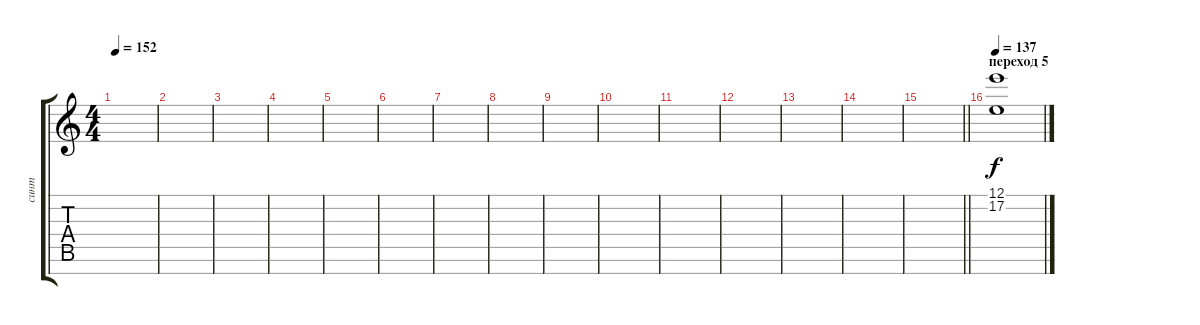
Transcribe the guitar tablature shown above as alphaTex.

\track ("синт" "синт") {instrument vibraphone}
\staff {score tabs}
\tuning (E5 B3 G3 D3 A2 E2 B1) {hide}
\ts (4 4)
\tempo 152
\clef g2
\ks c
|
|
|
|
|
|
|
|
|
|
|
|
|
|
\barLineRight lightlight
|
\section ("" "переход 5")
\tempo 137
(12.1 17.2).1{dy f volume 8 instrument stringensemble1}
